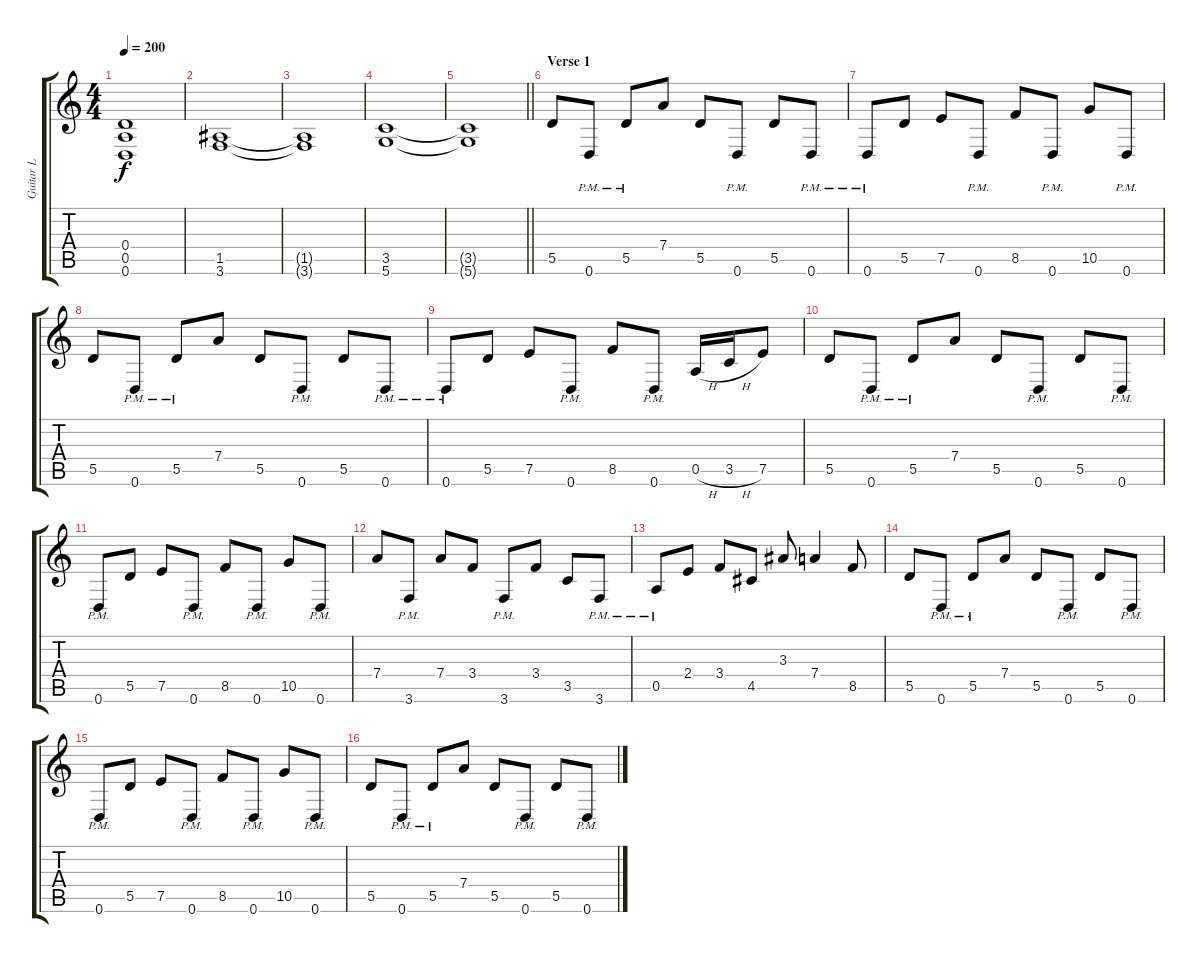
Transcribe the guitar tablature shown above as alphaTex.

\track ("Guitar L" "Guitar L") {instrument overdrivenguitar}
\staff {score tabs}
\tuning (E4 B3 G3 D3 A2 D2) {hide}
\ts (4 4)
\tempo 200
\clef g2
\ks c
(0.4{t} 0.5{t} 0.6{t}).1{dy f} |
(1.5 3.6).1 |
(1.5{t} 3.6{t}).1 |
(3.5 5.6).1 |
\barLineRight lightlight
(3.5{t} 5.6{t}).1 |
\section ("" "Verse 1")
5.5.8 0.6{pm}.8 5.5{pm}.8 7.4.8 5.5.8 0.6{pm}.8 5.5.8 0.6{pm}.8 |
0.6{pm}.8 5.5.8 7.5.8 0.6{pm}.8 8.5.8 0.6{pm}.8 10.5.8 0.6{pm}.8 |
5.5.8 0.6{pm}.8 5.5{pm}.8 7.4.8 5.5.8 0.6{pm}.8 5.5.8 0.6{pm}.8 |
0.6{pm}.8 5.5.8 7.5.8 0.6{pm}.8 8.5.8 0.6{pm}.8 0.5{h}.16 3.5{h}.16 7.5.8 |
5.5.8 0.6{pm}.8 5.5{pm}.8 7.4.8 5.5.8 0.6{pm}.8 5.5.8 0.6{pm}.8 |
0.6{pm}.8 5.5.8 7.5.8 0.6{pm}.8 8.5.8 0.6{pm}.8 10.5.8 0.6{pm}.8 |
7.4.8 3.6{pm}.8 7.4.8 3.4.8 3.6{pm}.8 3.4.8 3.5.8 3.6{pm}.8 |
0.5{pm}.8 2.4.8 3.4.8 4.5.8 3.3.8 7.4.4 8.5.8 |
5.5.8 0.6{pm}.8 5.5{pm}.8 7.4.8 5.5.8 0.6{pm}.8 5.5.8 0.6{pm}.8 |
0.6{pm}.8 5.5.8 7.5.8 0.6{pm}.8 8.5.8 0.6{pm}.8 10.5.8 0.6{pm}.8 |
5.5.8 0.6{pm}.8 5.5{pm}.8 7.4.8 5.5.8 0.6{pm}.8 5.5.8 0.6{pm}.8
